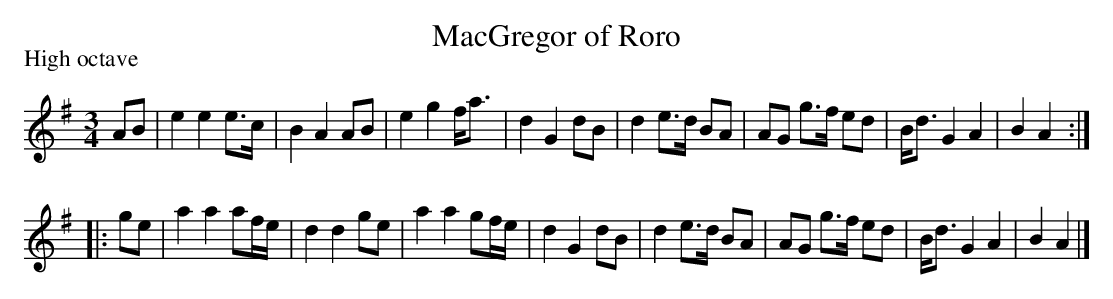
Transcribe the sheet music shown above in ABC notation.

X:1
T: MacGregor of Roro
P: High octave
M: 3/4
L: 1/8
K: Ador
AB |\
e2 e2 e>c | B2 A2 AB | e2 g2 f<a | d2 G2 dB |\
d2 e>d BA | AG g>f ed | B<d G2 A2 | B2 A2 :|
|: ge |\
a2 a2 af/e/ | d2 d2 ge | a2 a2 gf/e/ | d2 G2 dB |\
d2 e>d BA | AG g>f ed | B<d G2 A2 | B2 A2 |]
